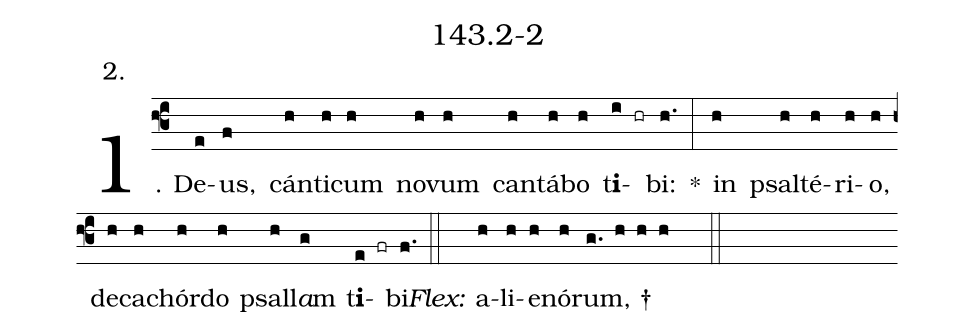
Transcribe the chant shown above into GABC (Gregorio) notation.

name: 143.2-2;
annotation: 2.;
%%
(f3)1. De(e)us,(f) cán(h)ti(h)cum(h) no(h)vum(h) can(h)tá(h)bo(h) t<b>i</b>(i hr)bi:(h.) *(:) in(h) psal(h)té(h)ri(h)o,(h) de(h)ca(h)chór(h)do(h) psal(h)l<i>a</i>m(g) t<b>i</b>(e fr)bi.(f.) (::)
<i>Flex:</i>()  a(h)li(h)e(h)nó(h)rum, †(g. h h h  ::)
